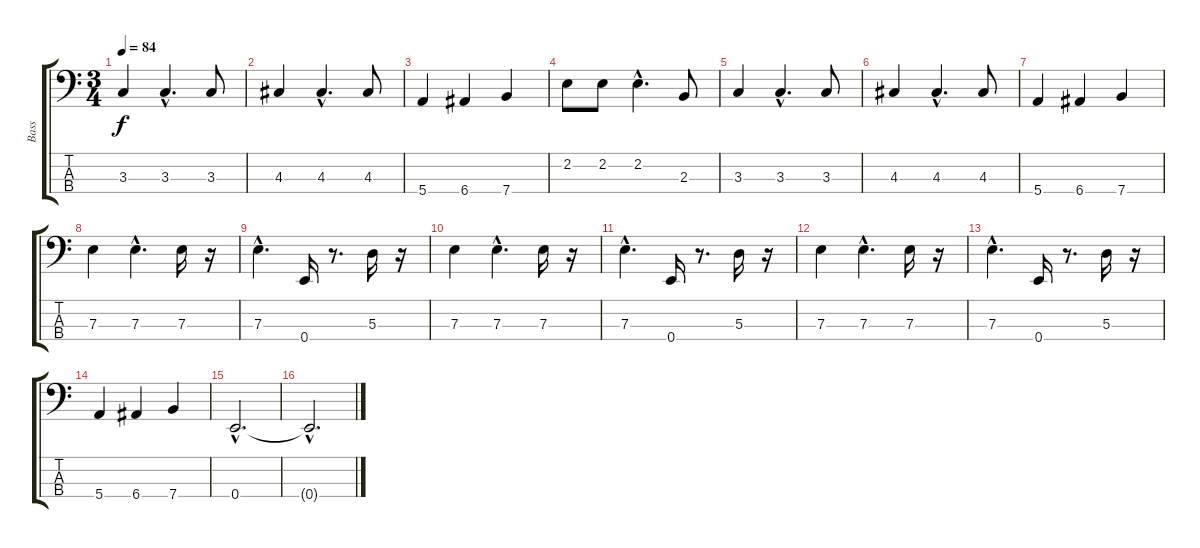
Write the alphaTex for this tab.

\track ("Bass" "Bass") {instrument electricbassfinger}
\staff {score tabs}
\tuning (G2 D2 A1 E1) {hide}
\ts (3 4)
\tempo 84
\clef f4
\ks c
3.3.4{dy f} 3.3{hac}.4{d} 3.3.8 |
4.3.4 4.3{hac}.4{d} 4.3.8 |
5.4.4 6.4.4 7.4.4 |
2.2.8 2.2.8 2.2{hac}.4{d} 2.3.8 |
3.3.4 3.3{hac}.4{d} 3.3.8 |
4.3.4 4.3{hac}.4{d} 4.3.8 |
5.4.4 6.4.4 7.4.4 |
7.3.4 7.3{hac}.4{d} 7.3.16 r.16 |
7.3{hac}.4{d} 0.4.16 r.8{d} 5.3.16 r.16 |
7.3.4 7.3{hac}.4{d} 7.3.16 r.16 |
7.3{hac}.4{d} 0.4.16 r.8{d} 5.3.16 r.16 |
7.3.4 7.3{hac}.4{d} 7.3.16 r.16 |
7.3{hac}.4{d} 0.4.16 r.8{d} 5.3.16 r.16 |
5.4.4 6.4.4 7.4.4 |
0.4{hac}.2{d} |
0.4{hac t}.2{d}
